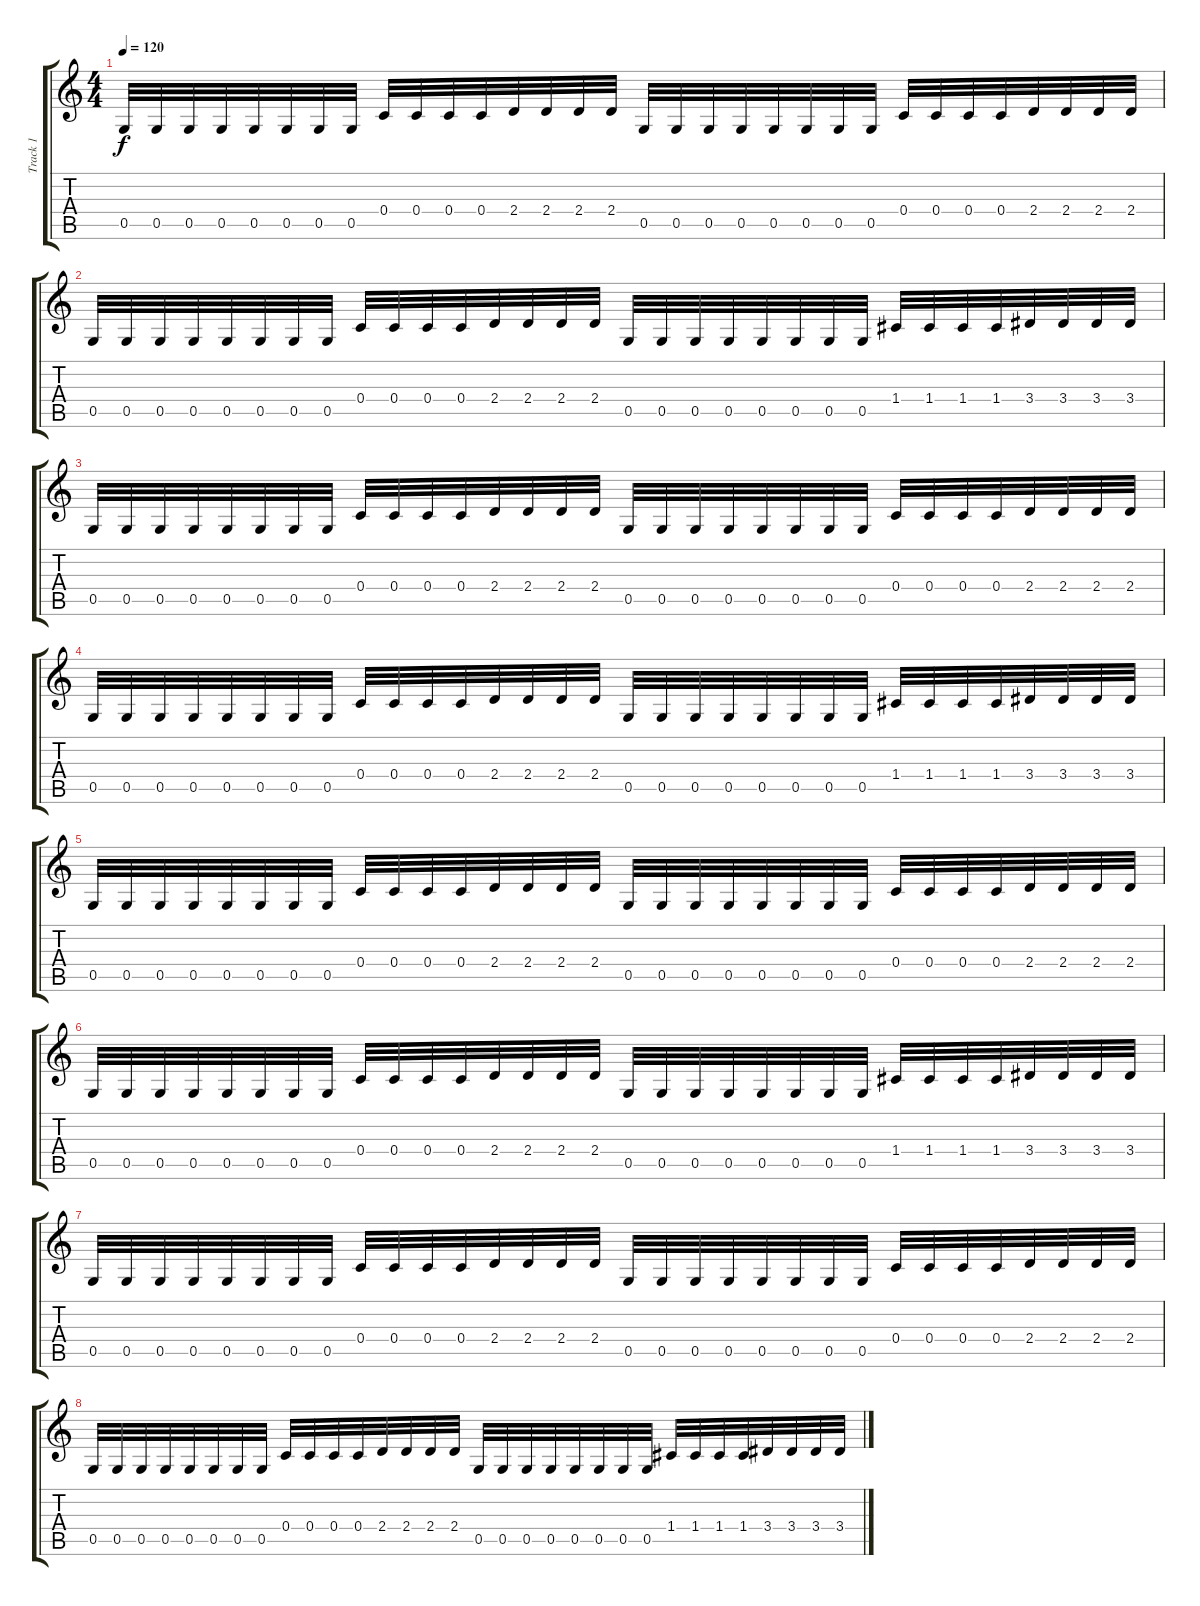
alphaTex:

\track ("Track 1" "Track 1") {instrument distortionguitar}
\staff {score tabs}
\tuning (D4 A3 F3 C3 G2 D2) {hide}
\ts (4 4)
\tempo 120
\clef g2
\ks c
0.5.32{dy f} 0.5.32 0.5.32 0.5.32 0.5.32 0.5.32 0.5.32 0.5.32 0.4.32 0.4.32 0.4.32 0.4.32 2.4.32 2.4.32 2.4.32 2.4.32 0.5.32 0.5.32 0.5.32 0.5.32 0.5.32 0.5.32 0.5.32 0.5.32 0.4.32 0.4.32 0.4.32 0.4.32 2.4.32 2.4.32 2.4.32 2.4.32 |
0.5.32 0.5.32 0.5.32 0.5.32 0.5.32 0.5.32 0.5.32 0.5.32 0.4.32 0.4.32 0.4.32 0.4.32 2.4.32 2.4.32 2.4.32 2.4.32 0.5.32 0.5.32 0.5.32 0.5.32 0.5.32 0.5.32 0.5.32 0.5.32 1.4.32 1.4.32 1.4.32 1.4.32 3.4.32 3.4.32 3.4.32 3.4.32 |
0.5.32 0.5.32 0.5.32 0.5.32 0.5.32 0.5.32 0.5.32 0.5.32 0.4.32 0.4.32 0.4.32 0.4.32 2.4.32 2.4.32 2.4.32 2.4.32 0.5.32 0.5.32 0.5.32 0.5.32 0.5.32 0.5.32 0.5.32 0.5.32 0.4.32 0.4.32 0.4.32 0.4.32 2.4.32 2.4.32 2.4.32 2.4.32 |
0.5.32 0.5.32 0.5.32 0.5.32 0.5.32 0.5.32 0.5.32 0.5.32 0.4.32 0.4.32 0.4.32 0.4.32 2.4.32 2.4.32 2.4.32 2.4.32 0.5.32 0.5.32 0.5.32 0.5.32 0.5.32 0.5.32 0.5.32 0.5.32 1.4.32 1.4.32 1.4.32 1.4.32 3.4.32 3.4.32 3.4.32 3.4.32 |
0.5.32 0.5.32 0.5.32 0.5.32 0.5.32 0.5.32 0.5.32 0.5.32 0.4.32 0.4.32 0.4.32 0.4.32 2.4.32 2.4.32 2.4.32 2.4.32 0.5.32 0.5.32 0.5.32 0.5.32 0.5.32 0.5.32 0.5.32 0.5.32 0.4.32 0.4.32 0.4.32 0.4.32 2.4.32 2.4.32 2.4.32 2.4.32 |
0.5.32 0.5.32 0.5.32 0.5.32 0.5.32 0.5.32 0.5.32 0.5.32 0.4.32 0.4.32 0.4.32 0.4.32 2.4.32 2.4.32 2.4.32 2.4.32 0.5.32 0.5.32 0.5.32 0.5.32 0.5.32 0.5.32 0.5.32 0.5.32 1.4.32 1.4.32 1.4.32 1.4.32 3.4.32 3.4.32 3.4.32 3.4.32 |
0.5.32 0.5.32 0.5.32 0.5.32 0.5.32 0.5.32 0.5.32 0.5.32 0.4.32 0.4.32 0.4.32 0.4.32 2.4.32 2.4.32 2.4.32 2.4.32 0.5.32 0.5.32 0.5.32 0.5.32 0.5.32 0.5.32 0.5.32 0.5.32 0.4.32 0.4.32 0.4.32 0.4.32 2.4.32 2.4.32 2.4.32 2.4.32 |
0.5.32 0.5.32 0.5.32 0.5.32 0.5.32 0.5.32 0.5.32 0.5.32 0.4.32 0.4.32 0.4.32 0.4.32 2.4.32 2.4.32 2.4.32 2.4.32 0.5.32 0.5.32 0.5.32 0.5.32 0.5.32 0.5.32 0.5.32 0.5.32 1.4.32 1.4.32 1.4.32 1.4.32 3.4.32 3.4.32 3.4.32 3.4.32
